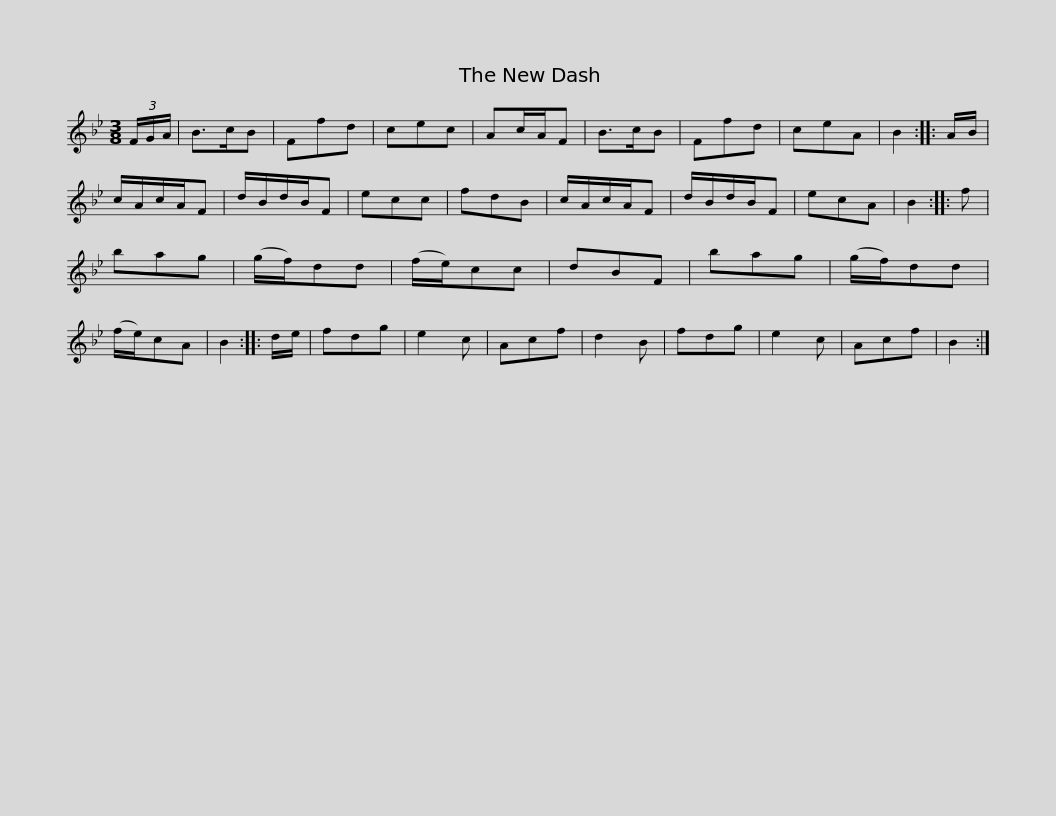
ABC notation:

X:1
L:1/8
M:3/8
I:linebreak $
K:Bb
V:1 treble
V:1
 (3F/G/A/ | B>cB | Ffd | cec | Ac/A/F | %5
 B>cB | Ffd | ceA | B2 :: A/B/ | %10
 c/A/c/A/F | d/B/d/B/F |$ ecc | fdB | c/A/c/A/F | %15
 d/B/d/B/F | ecA | B2 :: f | bag | %20
 (g/f/)dd | (f/e/)cc | dBF | bag |$ (g/f/)dd | %25
 (f/e/)cA | B2 :: d/e/ | fdg | e2 c | %30
 Acf | d2 B | fdg | e2 c | Acf | %35
 B2 :| %36
